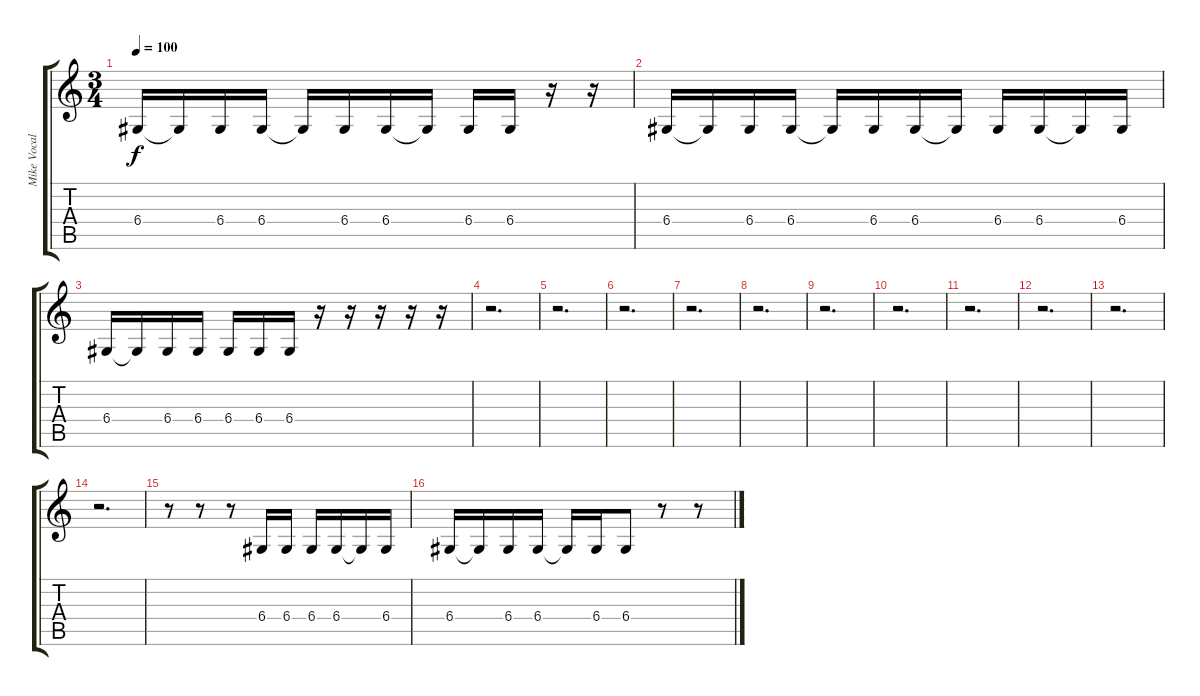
\track ("Mike Vocals" "Mike Vocal") {instrument harmonica}
\staff {score tabs}
\tuning (E4 B3 G3 D3 A2 E2) {hide}
\ts (3 4)
\tempo 100
\clef g2
\ks c
6.4.16{dy f} 6.4{t}.16 6.4.16 6.4.16 6.4{t}.16 6.4.16 6.4.16 6.4{t}.16 6.4.16 6.4.16 r.16 r.16 |
6.4.16 6.4{t}.16 6.4.16 6.4.16 6.4{t}.16 6.4.16 6.4.16 6.4{t}.16 6.4.16 6.4.16 6.4{t}.16 6.4.16 |
6.4.16 6.4{t}.16 6.4.16 6.4.16 6.4.16 6.4.16 6.4.16 r.16 r.16 r.16 r.16 r.16 |
r.2{d} |
r.2{d} |
r.2{d} |
r.2{d} |
r.2{d} |
r.2{d} |
r.2{d} |
r.2{d} |
r.2{d} |
r.2{d} |
r.2{d} |
r.8 r.8 r.8 6.4.16 6.4.16 6.4.16 6.4.16 6.4{t}.16 6.4.16 |
6.4.16 6.4{t}.16 6.4.16 6.4.16 6.4{t}.16 6.4.16 6.4.8 r.8 r.8
